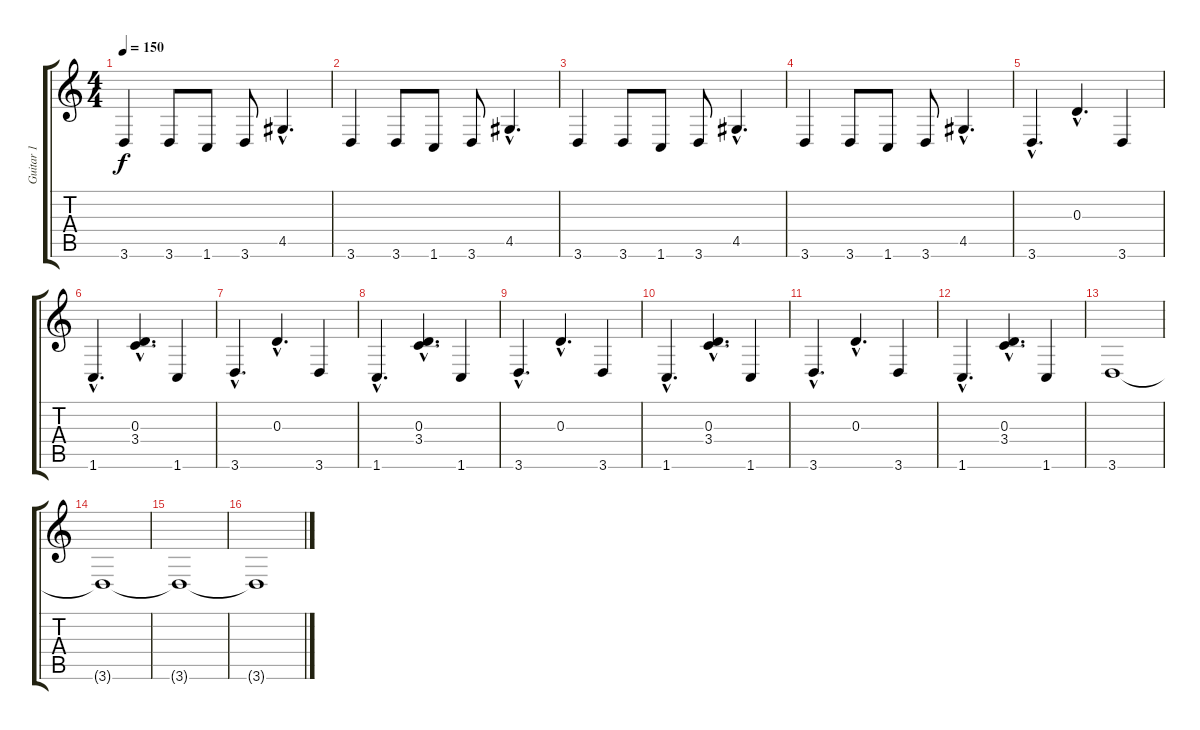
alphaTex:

\track ("Guitar 1" "Guitar 1") {instrument distortionguitar}
\staff {score tabs}
\tuning (B3 Gb3 D3 A2 E2 B1) {hide}
\ts (4 4)
\tempo 150
\clef g2
\ks c
3.6.4{dy f} 3.6.8 1.6.8 3.6.8 4.5{hac}.4{d} |
3.6.4 3.6.8 1.6.8 3.6.8 4.5{hac}.4{d} |
3.6.4 3.6.8 1.6.8 3.6.8 4.5{hac}.4{d} |
3.6.4 3.6.8 1.6.8 3.6.8 4.5{hac}.4{d} |
3.6{hac}.4{d} 0.3{hac}.4{d} 3.6.4 |
1.6{hac}.4{d} (0.3{hac} 3.4{hac}).4{d} 1.6.4 |
3.6{hac}.4{d} 0.3{hac}.4{d} 3.6.4 |
1.6{hac}.4{d} (0.3{hac} 3.4{hac}).4{d} 1.6.4 |
3.6{hac}.4{d} 0.3{hac}.4{d} 3.6.4 |
1.6{hac}.4{d} (0.3{hac} 3.4{hac}).4{d} 1.6.4 |
3.6{hac}.4{d} 0.3{hac}.4{d} 3.6.4 |
1.6{hac}.4{d} (0.3{hac} 3.4{hac}).4{d} 1.6.4 |
3.6.1 |
3.6{t}.1 |
3.6{t}.1 |
3.6{t}.1
